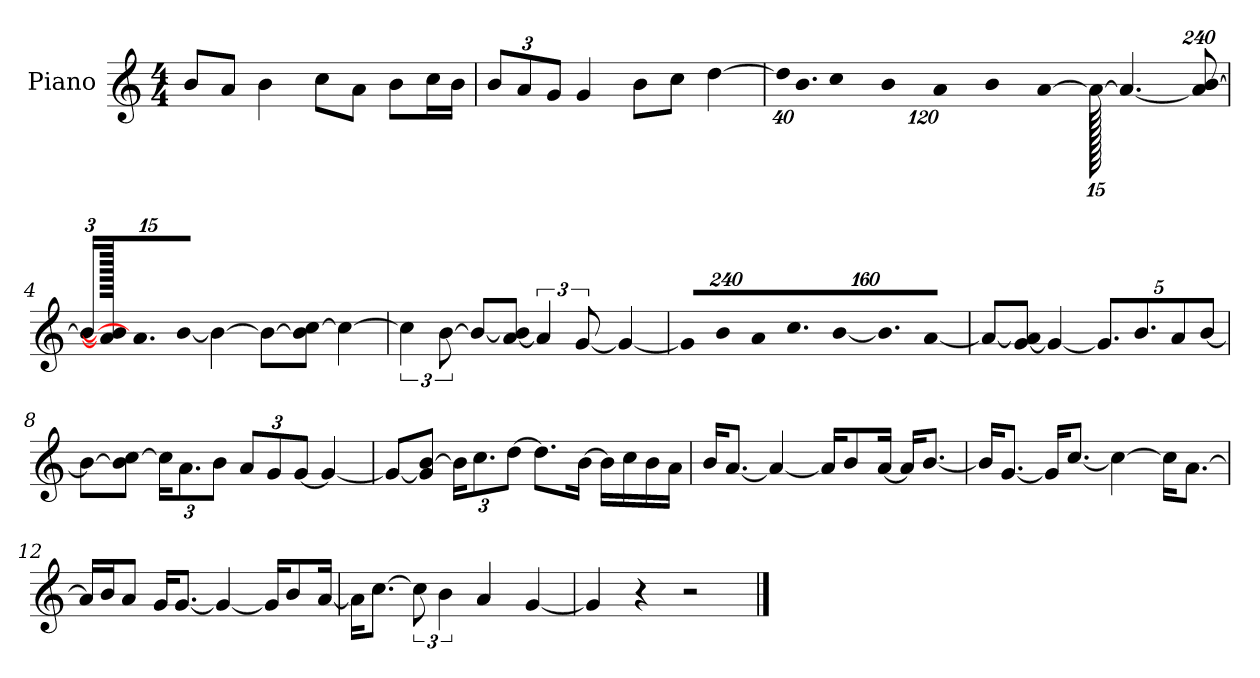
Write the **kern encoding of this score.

**kern
*part1
*staff1
*I"Piano
*I'P-no
*clefG2
*k[]
*M4/4
*MM90
=1
8b/L
8a/J
4b\
8cc\L
8a\J
8b\L
16cc\L
16b\JJ
=2
*Xbrackettup
12b/L
12a/
12g/J
4g/
8b\L
8cc\J
[4dd\
=3
!LO:N:vis=32
640%23dd\KLL]
!LO:N:vis=16.
960%103b\
!LO:N:vis=16
1920%137cc\
!LO:N:vis=16
1920%137b\
!LO:N:vis=16
1920%137a\
!LO:N:vis=32
640%23b\K
[384%41a\J
1920a\_
4.a/_
1920%239a/_ [1920%239b/
=4
24b/KL]
1920a/] 1920b/_
12.a/
[12b/J
4b\_
8b\L_
8b\] [8cc\J
4cc\_
!!LO:LB:g=z
=5
*brackettup
6cc\]
[12b\
8b/L_
[8a/ 8b/]J
6a/]
[12g/
4g/_
=6
*Xbrackettup
!LO:N:vis=8
960%137g/L]
!LO:N:vis=8
960%137b/
!LO:N:vis=8
960%137a/
!LO:N:vis=8.
640%137cc/
!LO:N:vis=16
[1920%137b/K
!LO:N:vis=8.
640%137b/]
!LO:N:vis=16
[1920%137a/Jk
=7
8a/L_
[8g/ 8a/]J
4g/_
10.g/L]
10.b/
10a/
[10b/J
=8
8b\L_
8b\] [8cc\J
24cc\KL]
12.a\
12b\J
12a/L
12g/
[12g/J
4g/_
!!LO:LB:g=z
=9
8g/L_
8g/] [8b/J
24b\KL]
12.cc\
[12dd\J
8.dd\L]
[16b\Jk
16b\LL]
16cc\
16b\
16a\JJ
=10
16b/KL
[8.a/J
4a/_
16a/KL]
8b/
[16a/Jk
16a/KL]
[8.b/J
=11
16b/KL]
[8.g/J
16g/KL]
[8.cc/J
4cc\_
16cc\KL]
[8.a\J
=12
16a/LL]
16b/J
8a/J
16g/KL
[8.g/J
4g/_
16g/KL]
8b/
[16a/Jk
!!LO:LB:g=z
=13
16a\KL]
[8.cc\J
*brackettup
12cc\]
6b\
4a/
[4g/
=14
4g/]
4r
2r
==
*-
